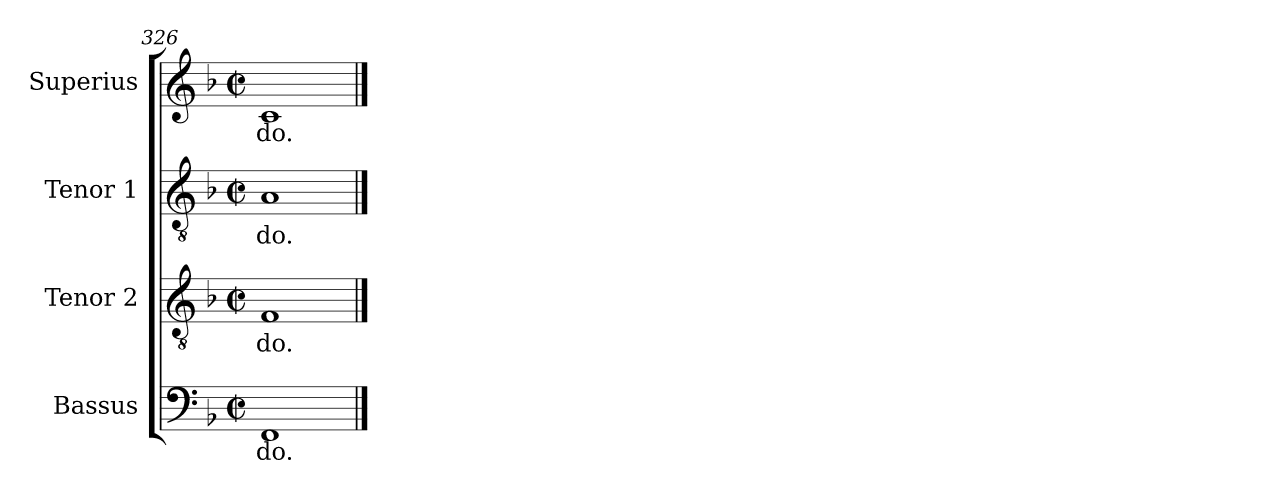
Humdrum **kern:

**kern	**text	**kern	**text	**kern	**text	**kern	**text
*part4	*part4	*part3	*part3	*part2	*part2	*part1	*part1
*staff4	*staff4	*staff3	*staff3	*staff2	*staff2	*staff1	*staff1
*I"Bassus	*	*I"Tenor 2	*	*I"Tenor 1	*	*I"Superius	*
*I'B	*	*I'T 2	*	*I'T 1	*	*I'S	*
*clefF4	*	*clefGv2	*	*clefGv2	*	*clefG2	*
*k[b-]	*	*k[b-]	*	*k[b-]	*	*k[b-]	*
*F:	*	*F:	*	*F:	*	*F:	*
*M2/2	*	*M2/2	*	*M2/2	*	*M2/2	*
*met(c|)	*	*met(c|)	*	*met(c|)	*	*met(c|)	*
=326	=326	=326	=326	=326	=326	=326	=326
!	!LO:LY:b	!	!LO:LY:b	!	!LO:LY:b	!	!LO:LY:b
1FF	-do.	1F	-do.	1A	-do.	1c	-do.
==	==	==	==	==	==	==	==
*-	*-	*-	*-	*-	*-	*-	*-
